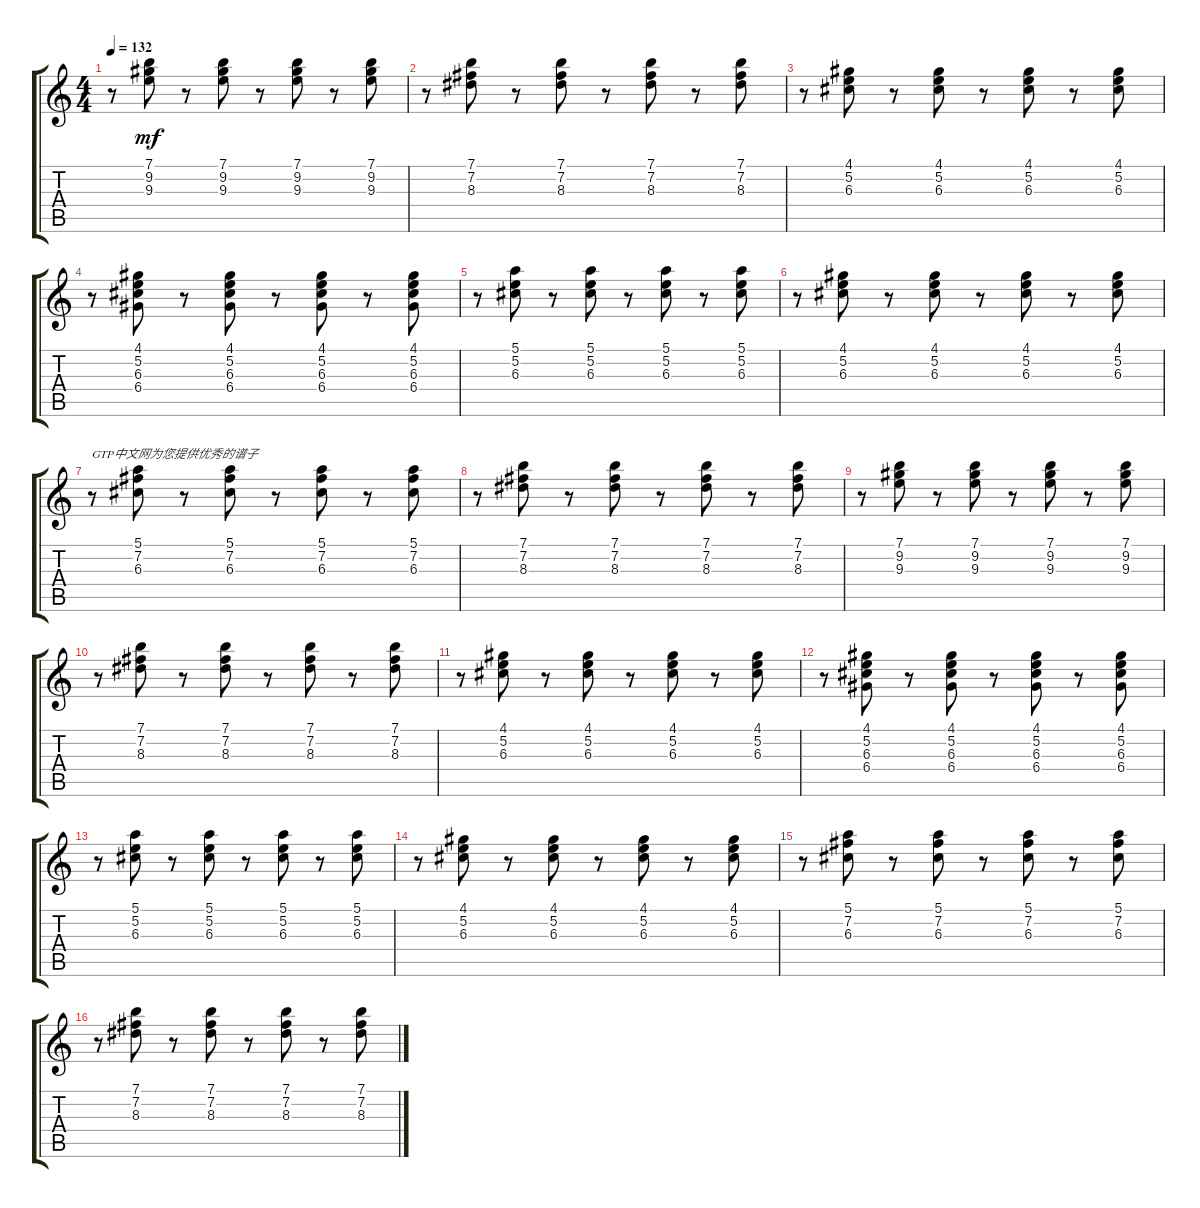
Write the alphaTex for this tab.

\track "" {instrument acousticguitarsteel}
\staff {score tabs}
\tuning (E4 B3 G3 D3 A2 E2) {hide}
\ts (4 4)
\tempo 132
\clef g2
\ks c
r.8{dy mf instrument acousticguitarsteel} (7.1 9.2 9.3).8 r.8 (7.1 9.2 9.3).8 r.8 (7.1 9.2 9.3).8 r.8 (7.1 9.2 9.3).8 |
r.8 (7.1 7.2 8.3).8 r.8 (7.1 7.2 8.3).8 r.8 (7.1 7.2 8.3).8 r.8 (7.1 7.2 8.3).8 |
r.8 (4.1 5.2 6.3).8 r.8 (4.1 5.2 6.3).8 r.8 (4.1 5.2 6.3).8 r.8 (4.1 5.2 6.3).8 |
r.8 (4.1 5.2 6.3 6.4).8 r.8 (4.1 5.2 6.3 6.4).8 r.8 (4.1 5.2 6.3 6.4).8 r.8 (4.1 5.2 6.3 6.4).8 |
r.8 (5.1 5.2 6.3).8 r.8 (5.1 5.2 6.3).8 r.8 (5.1 5.2 6.3).8 r.8 (5.1 5.2 6.3).8 |
r.8 (4.1 5.2 6.3).8 r.8 (4.1 5.2 6.3).8 r.8 (4.1 5.2 6.3).8 r.8 (4.1 5.2 6.3).8 |
r.8{txt "GTP中文网为您提供优秀的谱子"} (5.1 7.2 6.3).8 r.8 (5.1 7.2 6.3).8 r.8 (5.1 7.2 6.3).8 r.8 (5.1 7.2 6.3).8 |
r.8 (7.1 7.2 8.3).8 r.8 (7.1 7.2 8.3).8 r.8 (7.1 7.2 8.3).8 r.8 (7.1 7.2 8.3).8 |
r.8 (7.1 9.2 9.3).8 r.8 (7.1 9.2 9.3).8 r.8 (7.1 9.2 9.3).8 r.8 (7.1 9.2 9.3).8 |
r.8 (7.1 7.2 8.3).8 r.8 (7.1 7.2 8.3).8 r.8 (7.1 7.2 8.3).8 r.8 (7.1 7.2 8.3).8 |
r.8 (4.1 5.2 6.3).8 r.8 (4.1 5.2 6.3).8 r.8 (4.1 5.2 6.3).8 r.8 (4.1 5.2 6.3).8 |
r.8 (4.1 5.2 6.3 6.4).8 r.8 (4.1 5.2 6.3 6.4).8 r.8 (4.1 5.2 6.3 6.4).8 r.8 (4.1 5.2 6.3 6.4).8 |
r.8 (5.1 5.2 6.3).8 r.8 (5.1 5.2 6.3).8 r.8 (5.1 5.2 6.3).8 r.8 (5.1 5.2 6.3).8 |
r.8 (4.1 5.2 6.3).8 r.8 (4.1 5.2 6.3).8 r.8 (4.1 5.2 6.3).8 r.8 (4.1 5.2 6.3).8 |
r.8 (5.1 7.2 6.3).8 r.8 (5.1 7.2 6.3).8 r.8 (5.1 7.2 6.3).8 r.8 (5.1 7.2 6.3).8 |
r.8 (7.1 7.2 8.3).8 r.8 (7.1 7.2 8.3).8 r.8 (7.1 7.2 8.3).8 r.8 (7.1 7.2 8.3).8
